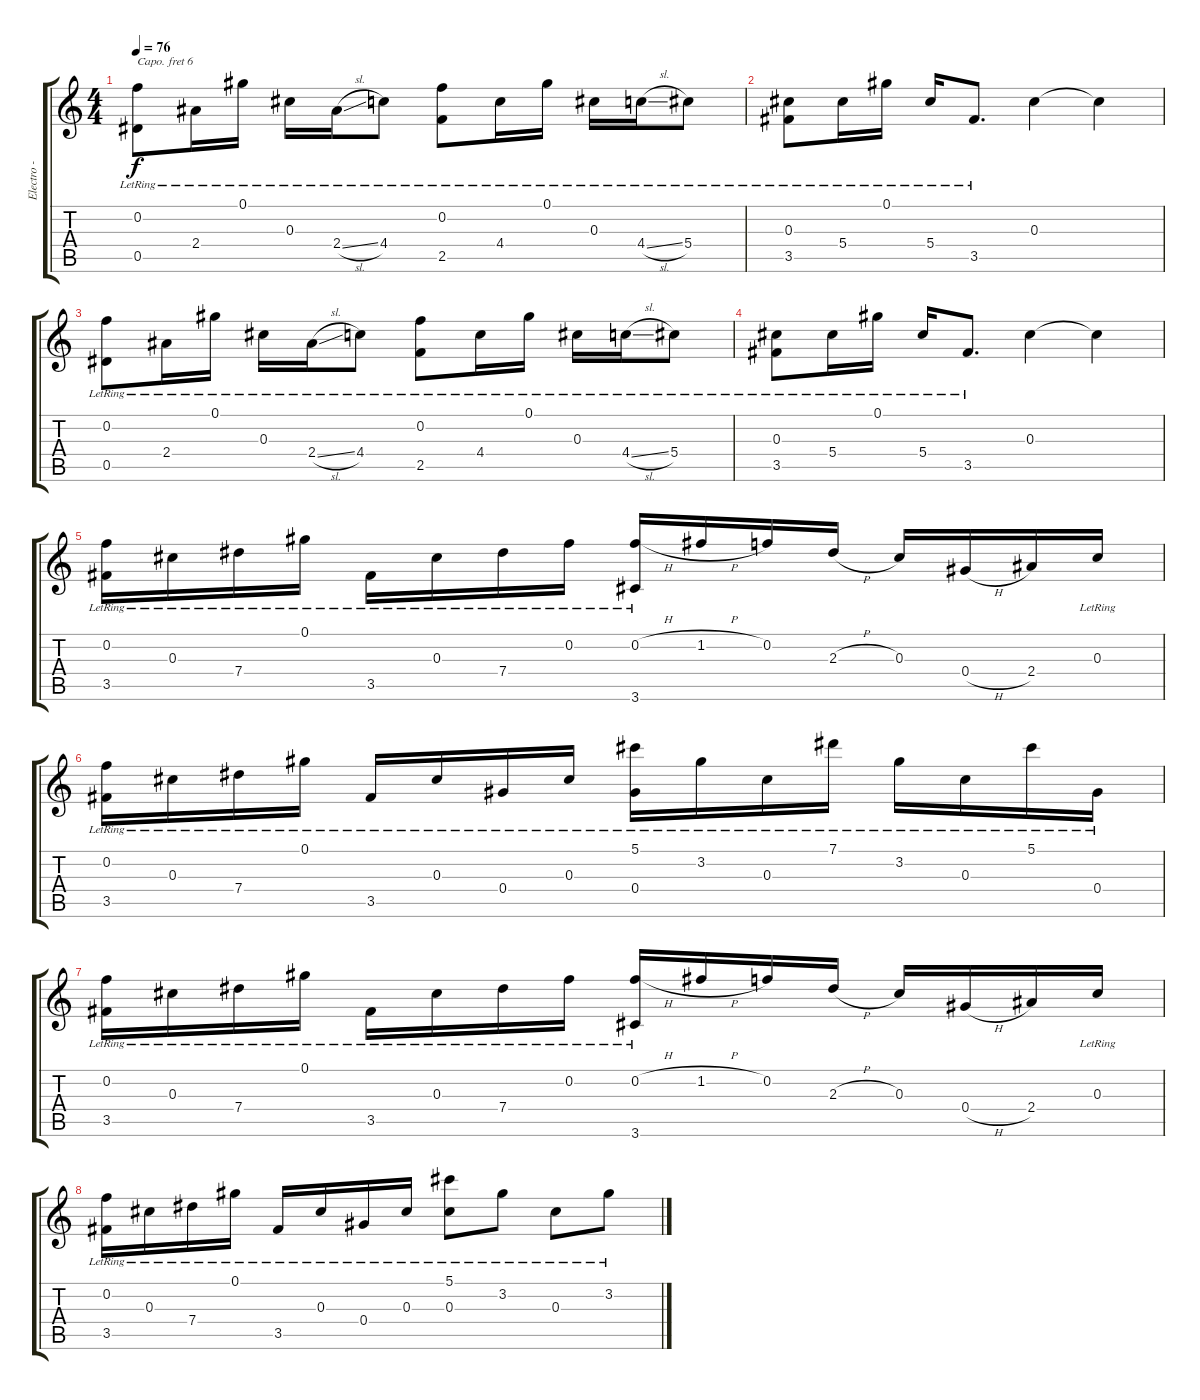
\track ("Electro - Acoustic Guitar" "Electro - ") {instrument acousticguitarsteel}
\staff {score tabs}
\capo 6
\tuning (D4 B3 G3 D3 A2 E2) {hide}
\ts (4 4)
\tempo 76
\clef g2
\ks c
(0.2{lr} 0.5{lr}).8{dy f} 2.4{lr}.16 0.1{lr}.16 0.3{lr}.16 2.4{sl lr}.16 4.4{lr}.8 (0.2{lr} 2.5{lr}).8 4.4{lr}.16 0.1{lr}.16 0.3{lr}.16 4.4{sl lr}.16 5.4{lr}.8 |
(0.3{lr} 3.5{lr}).8 5.4{lr}.16 0.1{lr}.16 5.4{lr}.16 3.5{lr}.8{d} 0.3.4 0.3{t}.4 |
(0.2{lr} 0.5{lr}).8 2.4{lr}.16 0.1{lr}.16 0.3{lr}.16 2.4{sl lr}.16 4.4{lr}.8 (0.2{lr} 2.5{lr}).8 4.4{lr}.16 0.1{lr}.16 0.3{lr}.16 4.4{sl lr}.16 5.4{lr}.8 |
(0.3{lr} 3.5{lr}).8 5.4{lr}.16 0.1{lr}.16 5.4{lr}.16 3.5{lr}.8{d} 0.3.4 0.3{t}.4 |
(0.2{lr} 3.5{lr}).16 0.3{lr}.16 7.4{lr}.16 0.1{lr}.16 3.5{lr}.16 0.3{lr}.16 7.4{lr}.16 0.2{lr}.16 (0.2{h lr} 3.6{lr}).16 1.2{h}.16 0.2.16 2.3{h}.16 0.3.16 0.4{h}.16 2.4.16 0.3{lr}.16 |
(0.2{lr} 3.5{lr}).16 0.3{lr}.16 7.4{lr}.16 0.1{lr}.16 3.5{lr}.16 0.3{lr}.16 0.4{lr}.16 0.3{lr}.16 (5.1{lr} 0.4).16 3.2{lr}.16 0.3{lr}.16 7.1{lr}.16 3.2{lr}.16 0.3{lr}.16 5.1{lr}.16 0.4{lr}.16 |
(0.2{lr} 3.5{lr}).16 0.3{lr}.16 7.4{lr}.16 0.1{lr}.16 3.5{lr}.16 0.3{lr}.16 7.4{lr}.16 0.2{lr}.16 (0.2{h lr} 3.6{lr}).16 1.2{h}.16 0.2.16 2.3{h}.16 0.3.16 0.4{h}.16 2.4.16 0.3{lr}.16 |
(0.2{lr} 3.5{lr}).16 0.3{lr}.16 7.4{lr}.16 0.1{lr}.16 3.5{lr}.16 0.3{lr}.16 0.4{lr}.16 0.3{lr}.16 (5.1{lr} 0.3).8 3.2{lr}.8 0.3{lr}.8 3.2{lr}.8
